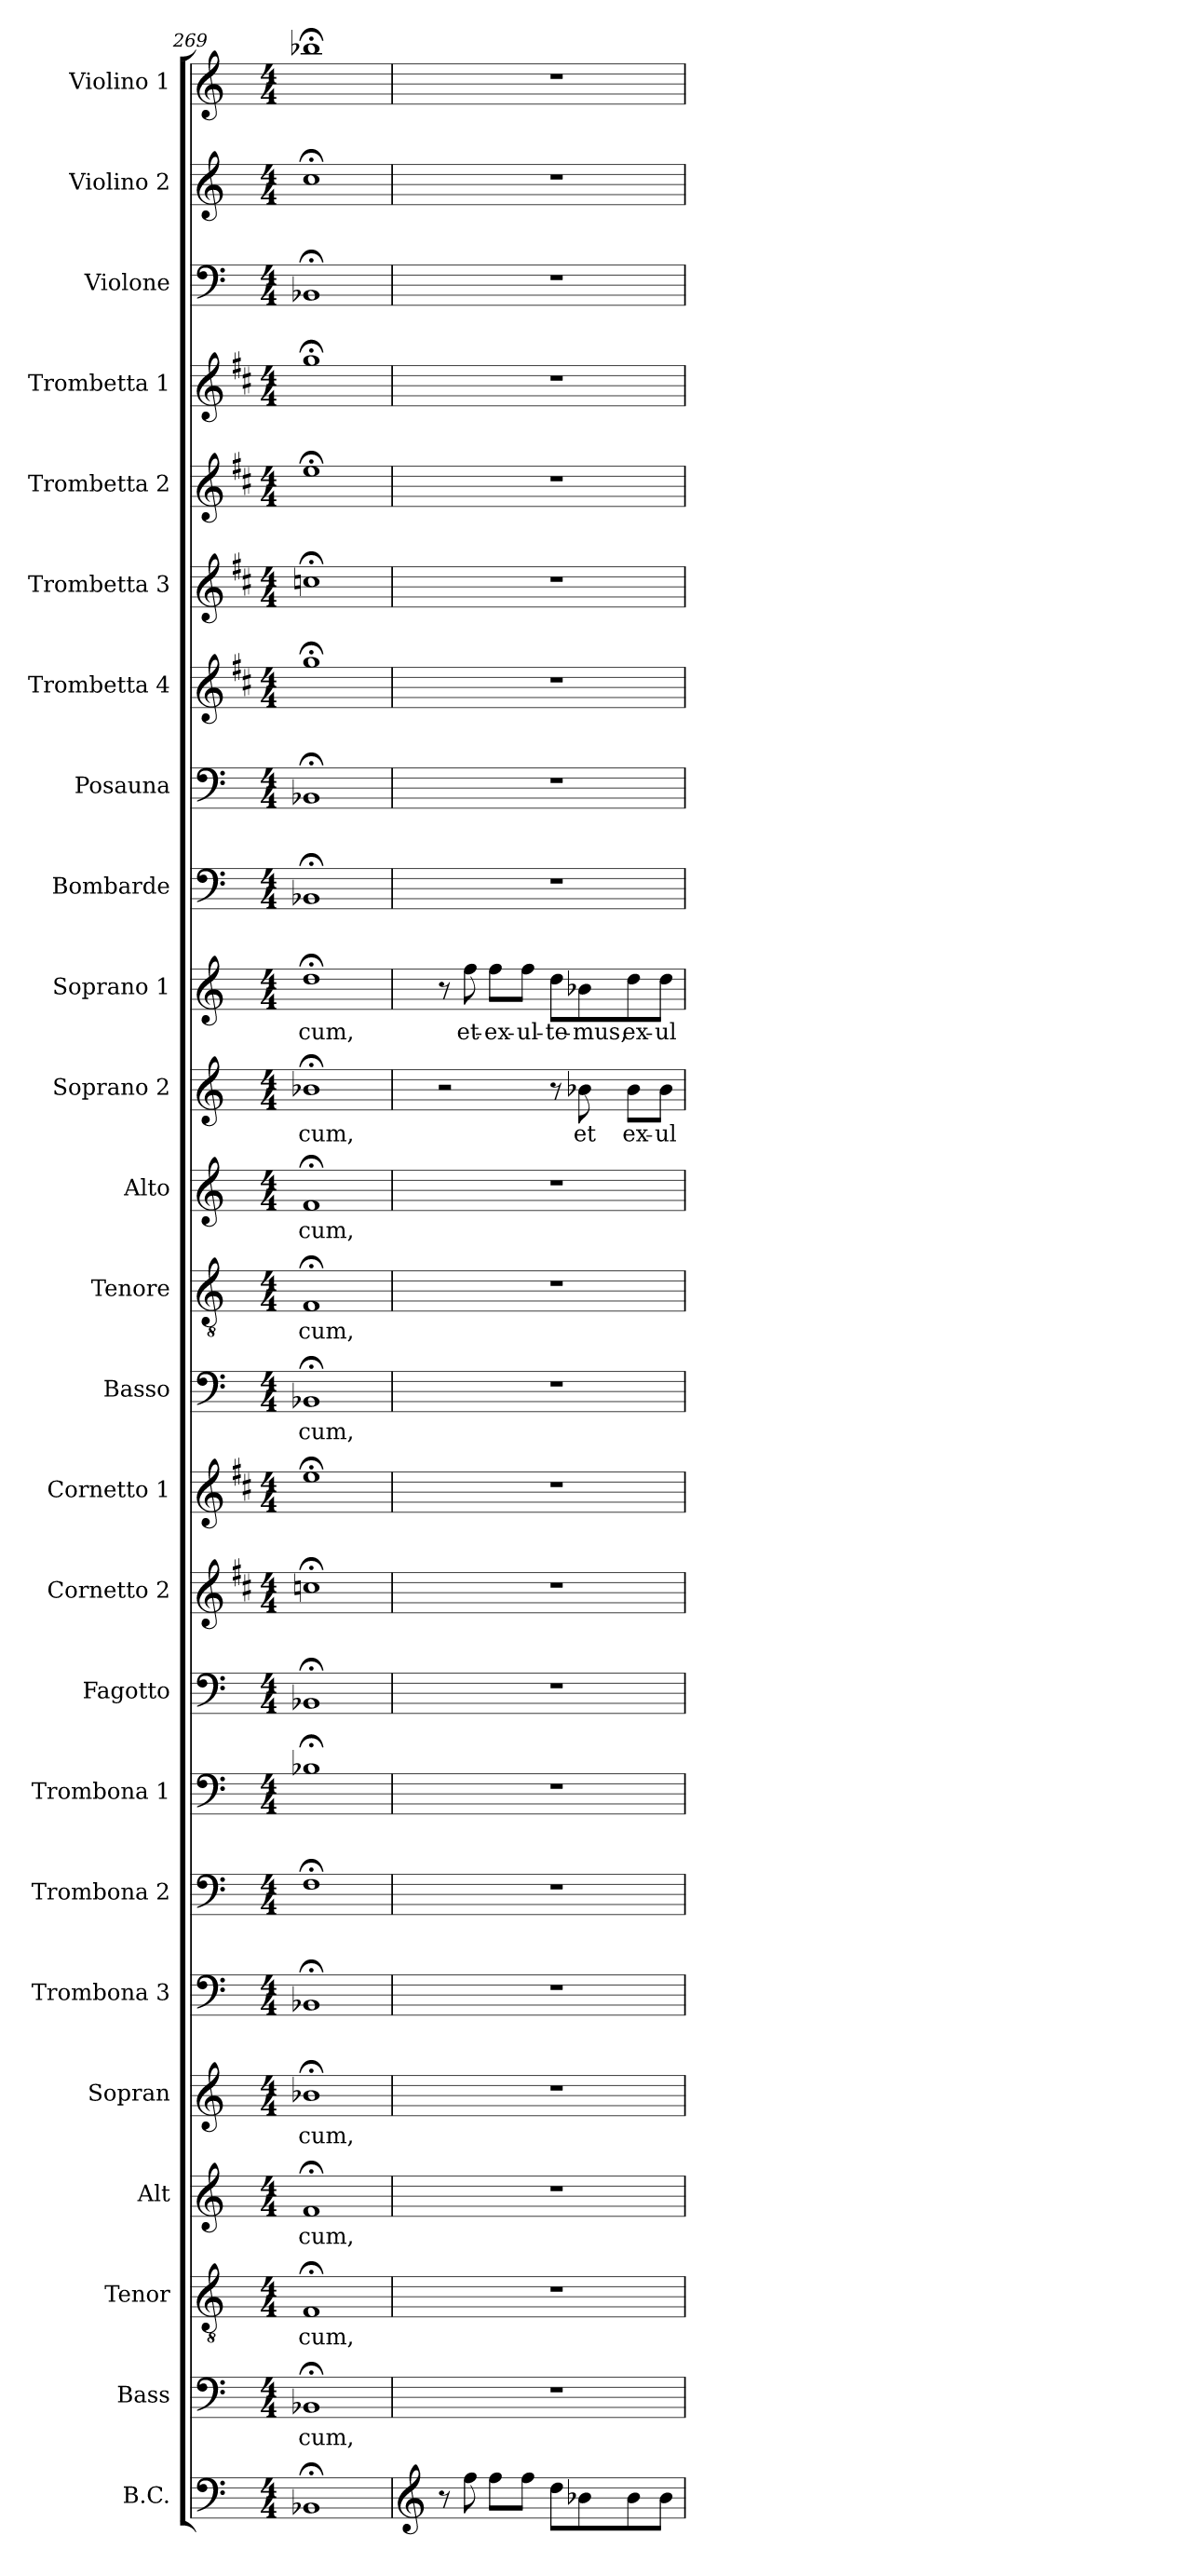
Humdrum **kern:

**kern	**kern	**text	**kern	**text	**kern	**text	**kern	**text	**kern	**kern	**kern	**kern	**kern	**kern	**kern	**text	**kern	**text	**kern	**text	**kern	**text	**kern	**text	**kern	**kern	**kern	**kern	**kern	**kern	**kern	**kern	**kern
*part25	*part24	*part24	*part23	*part23	*part22	*part22	*part21	*part21	*part20	*part19	*part18	*part17	*part16	*part15	*part14	*part14	*part13	*part13	*part12	*part12	*part11	*part11	*part10	*part10	*part9	*part8	*part7	*part6	*part5	*part4	*part3	*part2	*part1
*staff25	*staff24	*staff24	*staff23	*staff23	*staff22	*staff22	*staff21	*staff21	*staff20	*staff19	*staff18	*staff17	*staff16	*staff15	*staff14	*staff14	*staff13	*staff13	*staff12	*staff12	*staff11	*staff11	*staff10	*staff10	*staff9	*staff8	*staff7	*staff6	*staff5	*staff4	*staff3	*staff2	*staff1
*I"B.C.	*I"Bass	*	*I"Tenor	*	*I"Alt	*	*I"Sopran	*	*I"Trombona 3	*I"Trombona 2	*I"Trombona 1	*I"Fagotto	*I"Cornetto 2	*I"Cornetto 1	*I"Basso	*	*I"Tenore	*	*I"Alto	*	*I"Soprano 2	*	*I"Soprano 1	*	*I"Bombarde	*I"Posauna	*I"Trombetta 4	*I"Trombetta 3	*I"Trombetta 2	*I"Trombetta 1	*I"Violone	*I"Violino 2	*I"Violino 1
*I'B.C.	*I'B.	*	*I'T.	*	*I'A.	*	*I'S.	*	*I'Tbn. 2	*I'Tbn. 2	*I'Tbn. 1	*I'Fag.	*I'Cor. 2	*I'Cor. 1	*I'B.	*	*I'T.	*	*I'A.	*	*I'S.	*	*I'S.	*	*	*	*	*	*	*	*	*I'Vl. 2	*I'Vl. 1
*clefF4	*clefF4	*	*clefGv2	*	*clefG2	*	*clefG2	*	*clefF4	*clefF4	*clefF4	*clefF4	*clefG2	*clefG2	*clefF4	*	*clefGv2	*	*clefG2	*	*clefG2	*	*clefG2	*	*clefF4	*clefF4	*clefG2	*clefG2	*clefG2	*clefG2	*clefF4	*clefG2	*clefG2
*	*	*	*ITrd7c12	*	*	*	*	*	*	*	*	*	*ITrd1c2	*ITrd1c2	*	*	*ITrd7c12	*	*	*	*	*	*	*	*	*	*ITrd1c2	*ITrd1c2	*ITrd1c2	*ITrd1c2	*	*	*
*k[]	*k[]	*	*k[]	*	*k[]	*	*k[]	*	*k[]	*k[]	*k[]	*k[]	*k[]	*k[]	*k[]	*	*k[]	*	*k[]	*	*k[]	*	*k[]	*	*k[]	*k[]	*k[]	*k[]	*k[]	*k[]	*k[]	*k[]	*k[]
*C:	*C:	*	*C:	*	*C:	*	*C:	*	*C:	*C:	*C:	*C:	*C:	*C:	*C:	*	*C:	*	*C:	*	*C:	*	*C:	*	*C:	*C:	*C:	*C:	*C:	*C:	*C:	*C:	*C:
*M4/4	*M4/4	*	*M4/4	*	*M4/4	*	*M4/4	*	*M4/4	*M4/4	*M4/4	*M4/4	*M4/4	*M4/4	*M4/4	*	*M4/4	*	*M4/4	*	*M4/4	*	*M4/4	*	*M4/4	*M4/4	*M4/4	*M4/4	*M4/4	*M4/4	*M4/4	*M4/4	*M4/4
=269	=269	=269	=269	=269	=269	=269	=269	=269	=269	=269	=269	=269	=269	=269	=269	=269	=269	=269	=269	=269	=269	=269	=269	=269	=269	=269	=269	=269	=269	=269	=269	=269	=269
!	!	!LO:LY:b:color=#000000	!	!	!	!	!	!	!	!	!	!	!	!	!	!	!	!	!	!	!	!	!	!	!	!	!	!	!	!	!	!	!
!	!	!	!	!LO:LY:b:color=#000000	!	!	!	!	!	!	!	!	!	!	!	!	!	!	!	!	!	!	!	!	!	!	!	!	!	!	!	!	!
!	!	!	!	!	!	!LO:LY:b:color=#000000	!	!	!	!	!	!	!	!	!	!	!	!	!	!	!	!	!	!	!	!	!	!	!	!	!	!	!
!	!	!	!	!	!	!	!	!LO:LY:b:color=#000000	!	!	!	!	!	!	!	!	!	!	!	!	!	!	!	!	!	!	!	!	!	!	!	!	!
!	!	!	!	!	!	!	!	!	!	!	!	!	!	!	!	!LO:LY:b:color=#000000	!	!	!	!	!	!	!	!	!	!	!	!	!	!	!	!	!
!	!	!	!	!	!	!	!	!	!	!	!	!	!	!	!	!	!	!LO:LY:b:color=#000000	!	!	!	!	!	!	!	!	!	!	!	!	!	!	!
!	!	!	!	!	!	!	!	!	!	!	!	!	!	!	!	!	!	!	!	!LO:LY:b:color=#000000	!	!	!	!	!	!	!	!	!	!	!	!	!
!	!	!	!	!	!	!	!	!	!	!	!	!	!	!	!	!	!	!	!	!	!	!LO:LY:b:color=#000000	!	!	!	!	!	!	!	!	!	!	!
!	!	!	!	!	!	!	!	!	!	!	!	!	!	!	!	!	!	!	!	!	!	!	!	!LO:LY:b:color=#000000	!	!	!	!	!	!	!	!	!
1BB-X;i	1BB-X;i	-cum,	1FF;i	-cum,	1f;i	-cum,	1b-X;i	-cum,	1BB-X;i	1F;i	1B-X;i	1BB-X;i	1b-X;i	1dd;i	1BB-X;i	-cum,	1FF;i	-cum,	1f;i	-cum,	1b-X;i	-cum,	1dd;i	-cum,	1BB-X;i	1BB-X;i	1ff;i	1b-X;i	1dd;i	1ff;i	1BB-X;i	1cc;i	1bb-X;i
=270	=270	=270	=270	=270	=270	=270	=270	=270	=270	=270	=270	=270	=270	=270	=270	=270	=270	=270	=270	=270	=270	=270	=270	=270	=270	=270	=270	=270	=270	=270	=270	=270	=270
*clefG2	*	*	*	*	*	*	*	*	*	*	*	*	*	*	*	*	*	*	*	*	*	*	*	*	*	*	*	*	*	*	*	*	*
*MM100	*	*	*	*	*	*	*	*	*	*	*	*	*	*	*	*	*	*	*	*	*	*	*	*	*	*	*	*	*	*	*	*	*MM100
8r	1r	.	1r	.	1r	.	1r	.	1r	1r	1r	1r	1r	1r	1r	.	1r	.	1r	.	2r	.	8r	.	1r	1r	1r	1r	1r	1r	1r	1r	1r
!	!	!	!	!	!	!	!	!	!	!	!	!	!	!	!	!	!	!	!	!	!	!	!	!LO:LY:b:color=#000000	!	!	!	!	!	!	!	!	!
8ffi\	.	.	.	.	.	.	.	.	.	.	.	.	.	.	.	.	.	.	.	.	.	.	8ffi\	et-	.	.	.	.	.	.	.	.	.
!	!	!	!	!	!	!	!	!	!	!	!	!	!	!	!	!	!	!	!	!	!	!	!	!LO:LY:b:color=#000000	!	!	!	!	!	!	!	!	!
8ffi\L	.	.	.	.	.	.	.	.	.	.	.	.	.	.	.	.	.	.	.	.	.	.	8ffi\L	-ex-	.	.	.	.	.	.	.	.	.
!	!	!	!	!	!	!	!	!	!	!	!	!	!	!	!	!	!	!	!	!	!	!	!	!LO:LY:b:color=#000000	!	!	!	!	!	!	!	!	!
8ffi\J	.	.	.	.	.	.	.	.	.	.	.	.	.	.	.	.	.	.	.	.	.	.	8ffi\J	-ul-	.	.	.	.	.	.	.	.	.
!	!	!	!	!	!	!	!	!	!	!	!	!	!	!	!	!	!	!	!	!	!	!	!	!LO:LY:b:color=#000000	!	!	!	!	!	!	!	!	!
8ddi\L	.	.	.	.	.	.	.	.	.	.	.	.	.	.	.	.	.	.	.	.	8r	.	8ddi\L	-te-	.	.	.	.	.	.	.	.	.
!	!	!	!	!	!	!	!	!	!	!	!	!	!	!	!	!	!	!	!	!	!	!LO:LY:b:color=#000000	!	!	!	!	!	!	!	!	!	!	!
!	!	!	!	!	!	!	!	!	!	!	!	!	!	!	!	!	!	!	!	!	!	!	!	!LO:LY:b:color=#000000	!	!	!	!	!	!	!	!	!
8b-Xi\	.	.	.	.	.	.	.	.	.	.	.	.	.	.	.	.	.	.	.	.	8b-Xi\	et	8b-Xi\	-mus,	.	.	.	.	.	.	.	.	.
!	!	!	!	!	!	!	!	!	!	!	!	!	!	!	!	!	!	!	!	!	!	!LO:LY:b:color=#000000	!	!	!	!	!	!	!	!	!	!	!
!	!	!	!	!	!	!	!	!	!	!	!	!	!	!	!	!	!	!	!	!	!	!	!	!LO:LY:b:color=#000000	!	!	!	!	!	!	!	!	!
8b-i\	.	.	.	.	.	.	.	.	.	.	.	.	.	.	.	.	.	.	.	.	8b-i\L	ex-	8ddi\	ex-	.	.	.	.	.	.	.	.	.
!	!	!	!	!	!	!	!	!	!	!	!	!	!	!	!	!	!	!	!	!	!	!LO:LY:b:color=#000000	!	!	!	!	!	!	!	!	!	!	!
!	!	!	!	!	!	!	!	!	!	!	!	!	!	!	!	!	!	!	!	!	!	!	!	!LO:LY:b:color=#000000	!	!	!	!	!	!	!	!	!
8b-i\J	.	.	.	.	.	.	.	.	.	.	.	.	.	.	.	.	.	.	.	.	8b-i\J	-ul-	8ddi\J	-ul-	.	.	.	.	.	.	.	.	.
=	=	=	=	=	=	=	=	=	=	=	=	=	=	=	=	=	=	=	=	=	=	=	=	=	=	=	=	=	=	=	=	=	=
*-	*-	*-	*-	*-	*-	*-	*-	*-	*-	*-	*-	*-	*-	*-	*-	*-	*-	*-	*-	*-	*-	*-	*-	*-	*-	*-	*-	*-	*-	*-	*-	*-	*-
